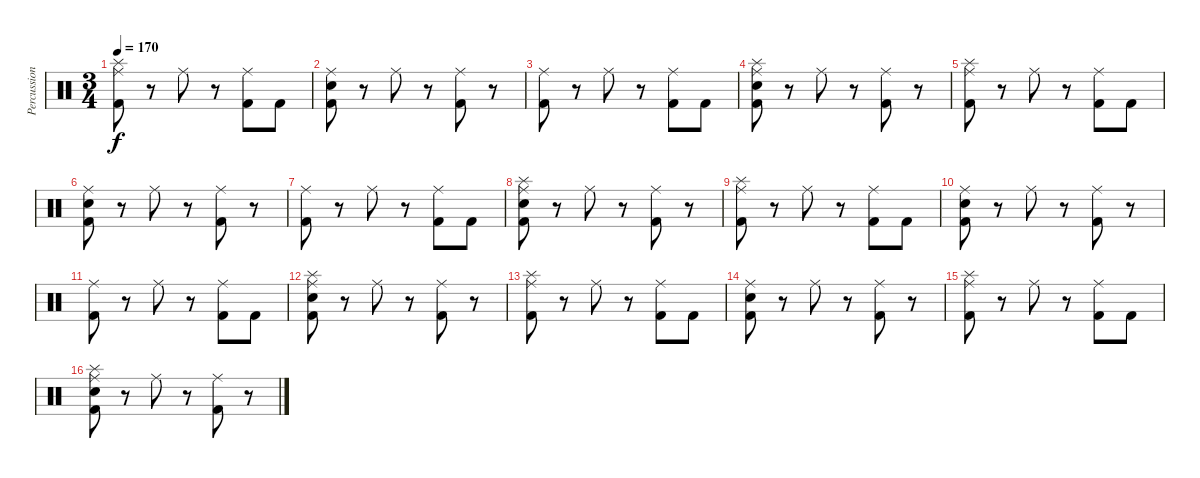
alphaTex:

\track ("Percussion" "Percussion") {instrument percussion}
\staff {score}
\articulation defaults
\ts (3 4)
\tempo 170
\clef neutral
\ks c
("Splash (hit)" "Ride (middle)" "Kick (hit) 2").8{dy f} r.8 "Ride (middle)".8 r.8 ("Ride (middle)" "Kick (hit) 2").8 "Kick (hit) 2".8 |
("Ride (middle)" "Snare (hit) 2" "Kick (hit) 2").8 r.8 "Ride (middle)".8 r.8 ("Ride (middle)" "Kick (hit) 2").8 r.8 |
("Ride (middle)" "Kick (hit) 2").8 r.8 "Ride (middle)".8 r.8 ("Ride (middle)" "Kick (hit) 2").8 "Kick (hit) 2".8 |
("Splash (hit)" "Ride (middle)" "Snare (hit) 2" "Kick (hit) 2").8 r.8 "Ride (middle)".8 r.8 ("Ride (middle)" "Kick (hit) 2").8 r.8 |
("Splash (hit)" "Ride (middle)" "Kick (hit) 2").8 r.8 "Ride (middle)".8 r.8 ("Ride (middle)" "Kick (hit) 2").8 "Kick (hit) 2".8 |
("Ride (middle)" "Snare (hit) 2" "Kick (hit) 2").8 r.8 "Ride (middle)".8 r.8 ("Ride (middle)" "Kick (hit) 2").8 r.8 |
("Ride (middle)" "Kick (hit) 2").8 r.8 "Ride (middle)".8 r.8 ("Ride (middle)" "Kick (hit) 2").8 "Kick (hit) 2".8 |
("Splash (hit)" "Ride (middle)" "Snare (hit) 2" "Kick (hit) 2").8 r.8 "Ride (middle)".8 r.8 ("Ride (middle)" "Kick (hit) 2").8 r.8 |
("Splash (hit)" "Ride (middle)" "Kick (hit) 2").8 r.8 "Ride (middle)".8 r.8 ("Ride (middle)" "Kick (hit) 2").8 "Kick (hit) 2".8 |
("Ride (middle)" "Snare (hit) 2" "Kick (hit) 2").8 r.8 "Ride (middle)".8 r.8 ("Ride (middle)" "Kick (hit) 2").8 r.8 |
("Ride (middle)" "Kick (hit) 2").8 r.8 "Ride (middle)".8 r.8 ("Ride (middle)" "Kick (hit) 2").8 "Kick (hit) 2".8 |
("Splash (hit)" "Ride (middle)" "Snare (hit) 2" "Kick (hit) 2").8 r.8 "Ride (middle)".8 r.8 ("Ride (middle)" "Kick (hit) 2").8 r.8 |
("Splash (hit)" "Ride (middle)" "Kick (hit) 2").8 r.8 "Ride (middle)".8 r.8 ("Ride (middle)" "Kick (hit) 2").8 "Kick (hit) 2".8 |
("Ride (middle)" "Snare (hit) 2" "Kick (hit) 2").8 r.8 "Ride (middle)".8 r.8 ("Ride (middle)" "Kick (hit) 2").8 r.8 |
("Splash (hit)" "Ride (middle)" "Kick (hit) 2").8 r.8 "Ride (middle)".8 r.8 ("Ride (middle)" "Kick (hit) 2").8 "Kick (hit) 2".8 |
("Splash (hit)" "Ride (middle)" "Snare (hit) 2" "Kick (hit) 2").8 r.8 "Ride (middle)".8 r.8 ("Ride (middle)" "Kick (hit) 2").8 r.8
